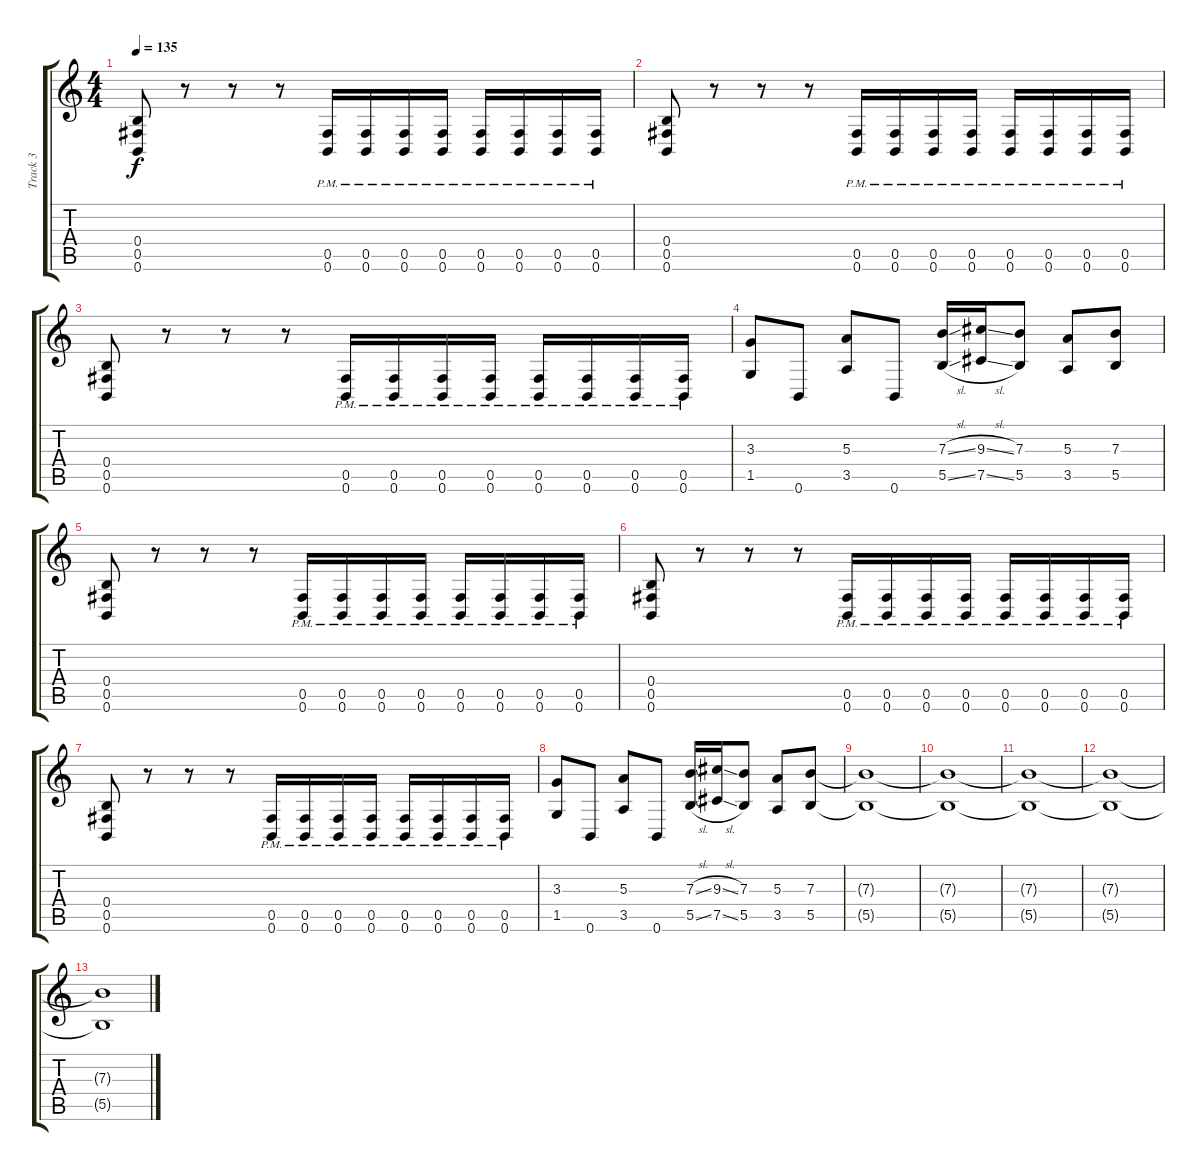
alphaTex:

\track ("Track 3" "Track 3") {instrument distortionguitar}
\staff {score tabs}
\tuning (Db4 Ab3 E3 B2 Gb2 B1) {hide}
\ts (4 4)
\tempo 135
\clef g2
\ks c
(0.4 0.5 0.6).8{dy f} r.8 r.8 r.8 (0.5{pm} 0.6{pm}).16 (0.5{pm} 0.6{pm}).16 (0.5{pm} 0.6{pm}).16 (0.5{pm} 0.6{pm}).16 (0.5{pm} 0.6{pm}).16 (0.5{pm} 0.6{pm}).16 (0.5{pm} 0.6{pm}).16 (0.5{pm} 0.6{pm}).16 |
(0.4 0.5 0.6).8 r.8 r.8 r.8 (0.5{pm} 0.6{pm}).16 (0.5{pm} 0.6{pm}).16 (0.5{pm} 0.6{pm}).16 (0.5{pm} 0.6{pm}).16 (0.5{pm} 0.6{pm}).16 (0.5{pm} 0.6{pm}).16 (0.5{pm} 0.6{pm}).16 (0.5{pm} 0.6{pm}).16 |
(0.4 0.5 0.6).8 r.8 r.8 r.8 (0.5{pm} 0.6{pm}).16 (0.5{pm} 0.6{pm}).16 (0.5{pm} 0.6{pm}).16 (0.5{pm} 0.6{pm}).16 (0.5{pm} 0.6{pm}).16 (0.5{pm} 0.6{pm}).16 (0.5{pm} 0.6{pm}).16 (0.5{pm} 0.6{pm}).16 |
(3.3 1.5).8 0.6.8 (5.3 3.5).8 0.6.8 (7.3{sl} 5.5{sl}).16 (9.3{sl} 7.5{sl}).16 (7.3 5.5).8 (5.3 3.5).8 (7.3 5.5).8 |
(0.4 0.5 0.6).8 r.8 r.8 r.8 (0.5{pm} 0.6{pm}).16 (0.5{pm} 0.6{pm}).16 (0.5{pm} 0.6{pm}).16 (0.5{pm} 0.6{pm}).16 (0.5{pm} 0.6{pm}).16 (0.5{pm} 0.6{pm}).16 (0.5{pm} 0.6{pm}).16 (0.5{pm} 0.6{pm}).16 |
(0.4 0.5 0.6).8 r.8 r.8 r.8 (0.5{pm} 0.6{pm}).16 (0.5{pm} 0.6{pm}).16 (0.5{pm} 0.6{pm}).16 (0.5{pm} 0.6{pm}).16 (0.5{pm} 0.6{pm}).16 (0.5{pm} 0.6{pm}).16 (0.5{pm} 0.6{pm}).16 (0.5{pm} 0.6{pm}).16 |
(0.4 0.5 0.6).8 r.8 r.8 r.8 (0.5{pm} 0.6{pm}).16 (0.5{pm} 0.6{pm}).16 (0.5{pm} 0.6{pm}).16 (0.5{pm} 0.6{pm}).16 (0.5{pm} 0.6{pm}).16 (0.5{pm} 0.6{pm}).16 (0.5{pm} 0.6{pm}).16 (0.5{pm} 0.6{pm}).16 |
(3.3 1.5).8 0.6.8 (5.3 3.5).8 0.6.8 (7.3{sl} 5.5{sl}).16 (9.3{sl} 7.5{sl}).16 (7.3 5.5).8 (5.3 3.5).8 (7.3 5.5).8 |
(7.3{t} 5.5{t}).1 |
(7.3{t} 5.5{t}).1 |
(7.3{t} 5.5{t}).1 |
(7.3{t} 5.5{t}).1 |
(7.3{t} 5.5{t}).1
